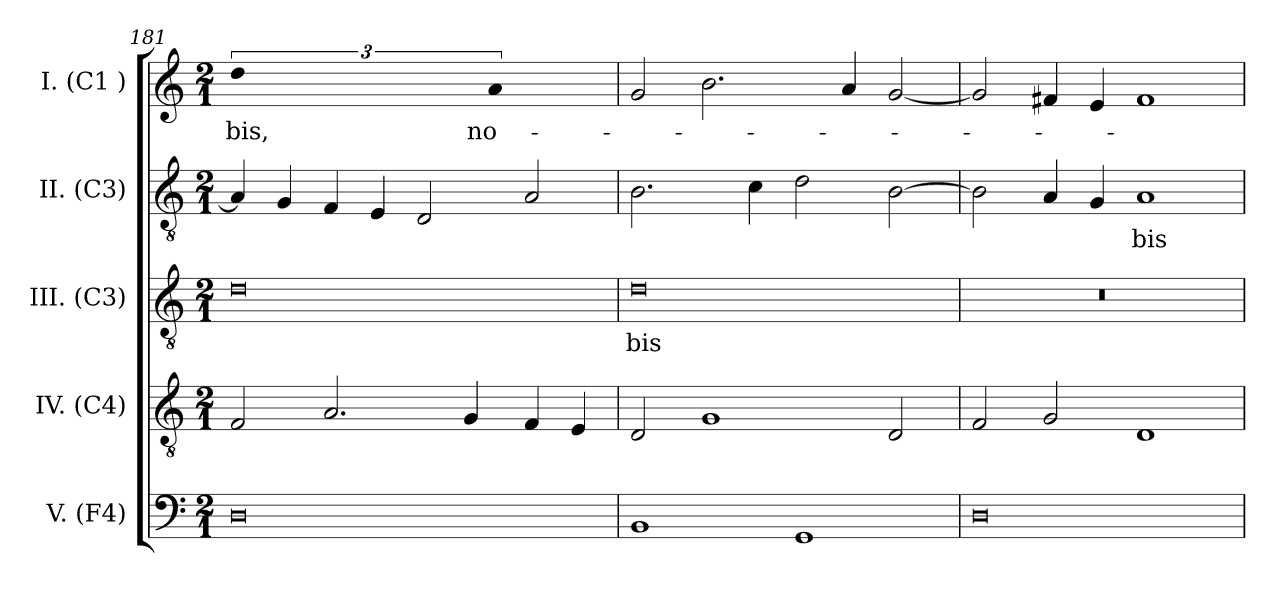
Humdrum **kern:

**kern	**kern	**kern	**text	**kern	**text	**kern	**text
*part5	*part4	*part3	*part3	*part2	*part2	*part1	*part1
*staff5	*staff4	*staff3	*staff3	*staff2	*staff2	*staff1	*staff1
*I"V. (F4)	*I"IV. (C4)	*I"III. (C3)	*	*I"II. (C3)	*	*I"I. (C1 )	*
*I'V.	*I'IV.	*I'III.	*	*I'II.	*	*I'I.	*
!!LO:LB:g=z
*clefF4	*clefGv2	*clefGv2	*	*clefGv2	*	*clefG2	*
*k[]	*k[]	*	*	*k[]	*	*k[]	*
*C:	*C:	*	*	*C:	*	*C:	*
*M2/1	*M2/1	*M2/1	*	*M2/1	*	*M2/1	*
=181	=181	=181	=181	=181	=181	=181	=181
!	!	!	!	!	!	!LO:N:vis=1	!LO:LY:b:cj
0D	2F/	0d	.	4A/]	.	3%4dd	-bis,
.	.	.	.	4G/	.	.	.
.	2.A/	.	.	4F/	.	.	.
.	.	.	.	4E/	.	.	.
.	.	.	.	2D/	.	.	.
.	4G/	.	.	.	.	.	.
!	!	!	!	!	!	!LO:N:vis=2	!LO:LY:b:cj
.	.	.	.	.	.	3%2a/	no-
.	4F/	.	.	2A/	.	.	.
.	4E/	.	.	.	.	.	.
=182	=182	=182	=182	=182	=182	=182	=182
!	!	!	!LO:LY:b:rj	!	!	!	!
1BB	2D/	0d	-bis	2.B\	.	2g/	.
.	1G	.	.	.	.	2.b\	.
.	.	.	.	4c\	.	.	.
1GG	.	.	.	2d\	.	.	.
.	.	.	.	.	.	4a/	.
.	2D/	.	.	[>2B\	.	[<2g/	.
=183	=183	=183	=183	=183	=183	=183	=183
0D	2F/	0r	.	2B\]	.	2g/]	.
.	2G/	.	.	4A/	.	4f#/	.
.	.	.	.	4G/	.	4e/	.
!	!	!	!	!	!LO:LY:b:cj	!	!
.	1D	.	.	1A	-bis	1f#	.
=	=	=	=	=	=	=	=
*-	*-	*-	*-	*-	*-	*-	*-
